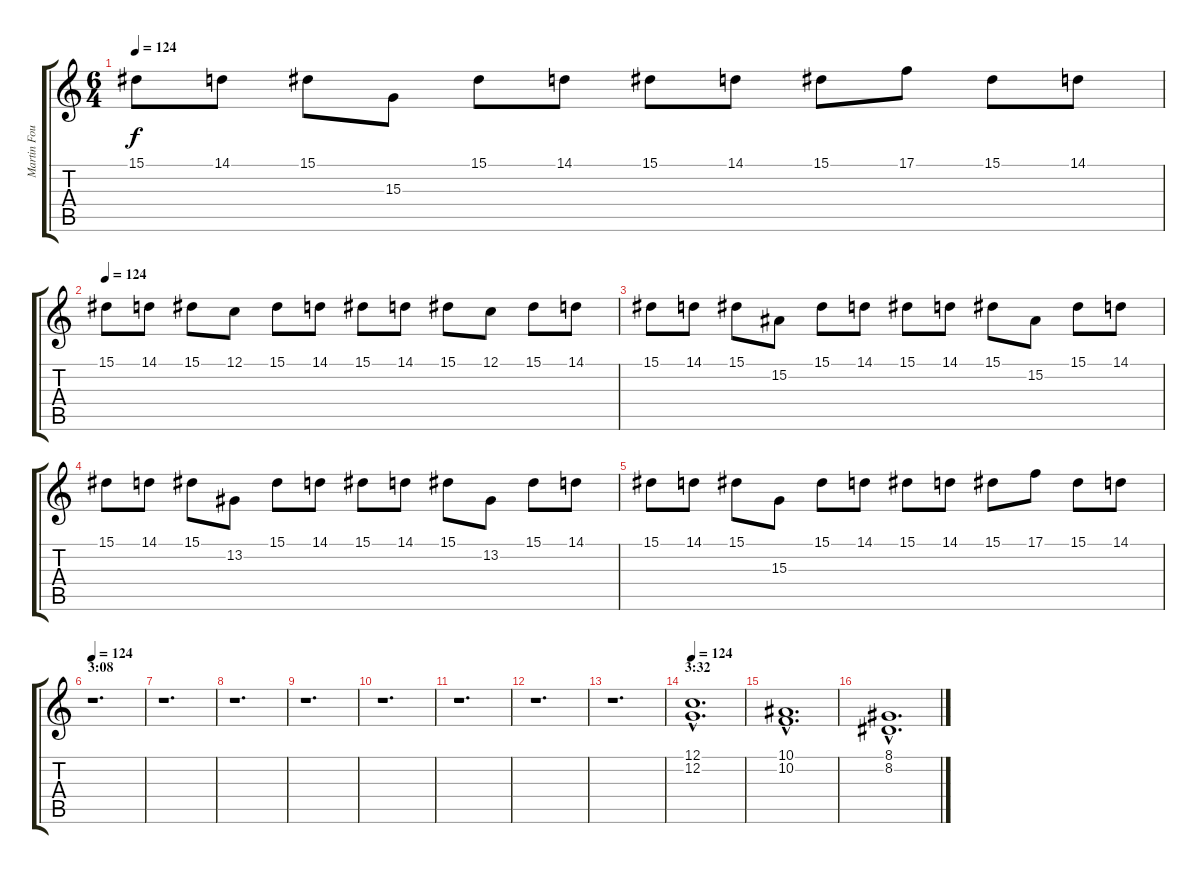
\track ("Martin Foul (Unwashed Pianist)" "Martin Fou") {instrument stringensemble1}
\staff {score tabs}
\tuning (C4 G3 E3 B2 F2 C2) {hide}
\ts (6 4)
\tempo 124
\clef g2
\ks c
15.1.8{dy f} 14.1.8 15.1.8 15.3.8 15.1.8 14.1.8 15.1.8 14.1.8 15.1.8 17.1.8 15.1.8 14.1.8 |
\tempo 124
15.1.8{volume 13 balance 6 instrument fx5brightness} 14.1.8 15.1.8 12.1.8 15.1.8 14.1.8 15.1.8 14.1.8 15.1.8 12.1.8 15.1.8 14.1.8 |
15.1.8 14.1.8 15.1.8 15.2.8 15.1.8 14.1.8 15.1.8 14.1.8 15.1.8 15.2.8 15.1.8 14.1.8 |
15.1.8 14.1.8 15.1.8 13.2.8 15.1.8 14.1.8 15.1.8 14.1.8 15.1.8 13.2.8 15.1.8 14.1.8 |
15.1.8 14.1.8 15.1.8 15.3.8 15.1.8 14.1.8 15.1.8 14.1.8 15.1.8 17.1.8 15.1.8 14.1.8 |
\section ("" "3:08")
\tempo 124
r.1{d} |
r.1{d} |
r.1{d} |
r.1{d} |
r.1{d} |
r.1{d} |
r.1{d} |
r.1{d} |
\section ("" "3:32")
\tempo 124
(12.1{hac} 12.2{hac}).1{d volume 13 balance 6 instrument synthstrings1} |
(10.1{hac} 10.2{hac}).1{d} |
(8.1{hac} 8.2{hac}).1{d}
